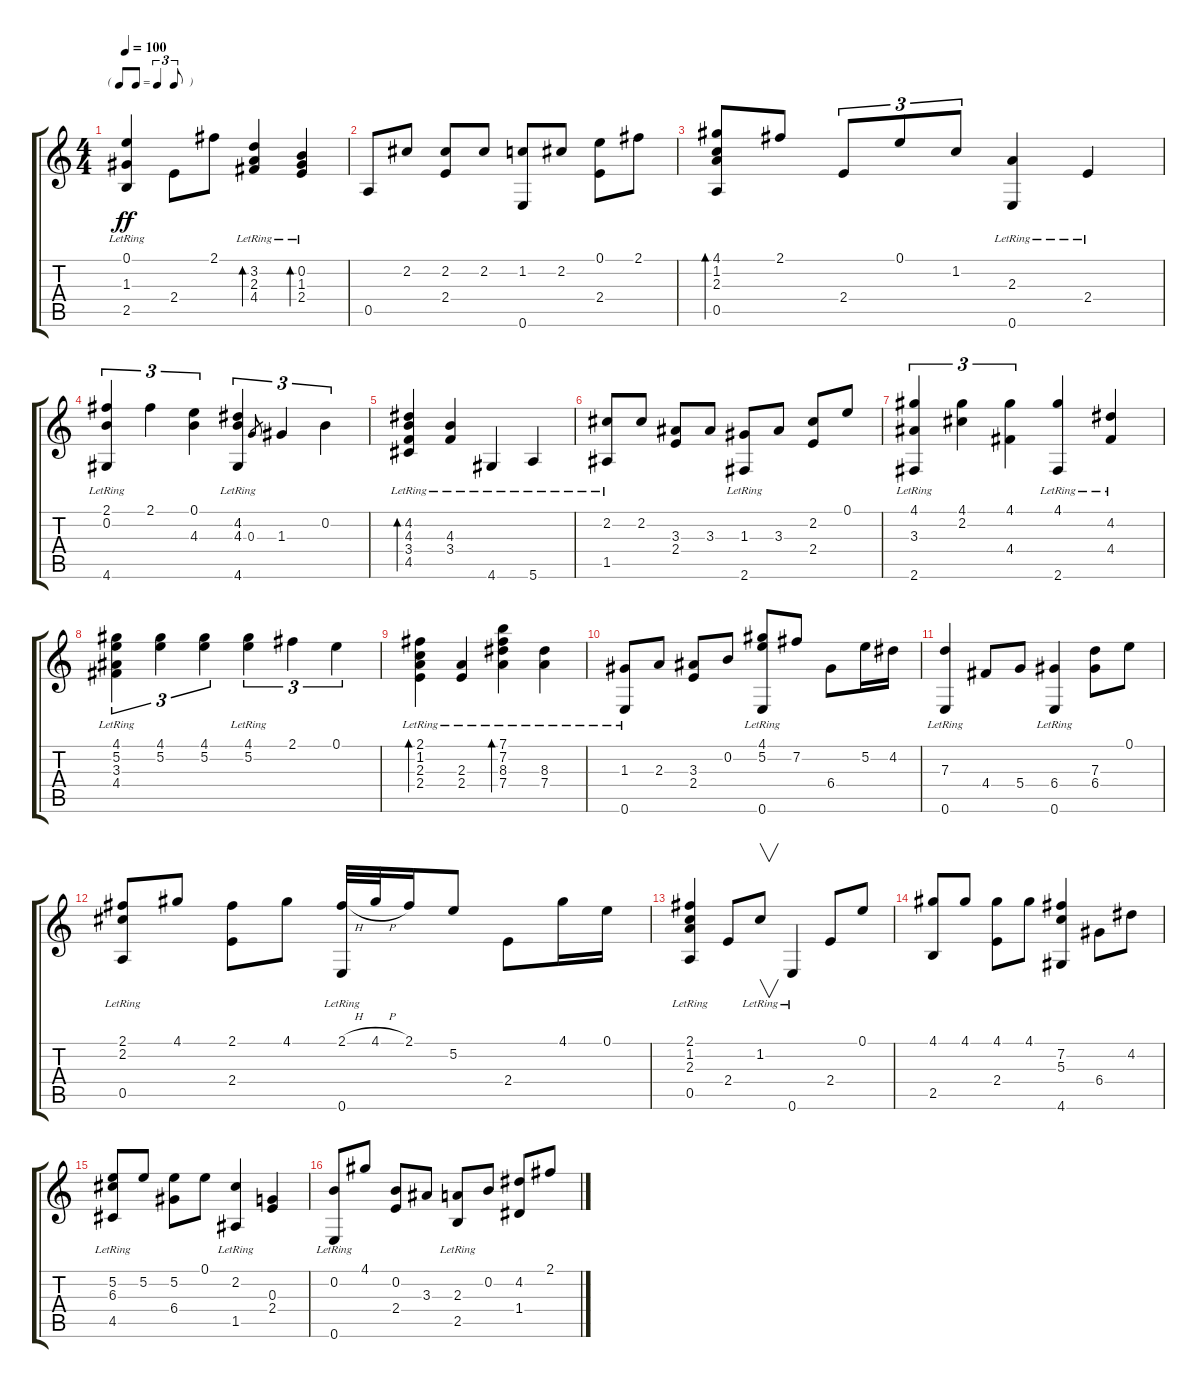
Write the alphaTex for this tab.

\track "" {instrument banjo}
\staff {score tabs}
\tuning (E4 B3 G3 D3 A2 E2) {hide}
\displaytranspose 12
\ts (4 4)
\tf triplet8th
\tempo 100
\clef g2
\ks c
(0.1 1.3 2.5{lr}).4{dy ff} 2.4.8 2.1.8 (3.2 2.3 4.4{lr}).4{bd 120} (0.2 1.3 2.4{lr}).4{bd 120} |
0.5.8 2.2.8 (2.2 2.4).8 2.2.8 (1.2 0.6).8 2.2.8 (0.1 2.4).8 2.1.8 |
(4.1 1.2 2.3 0.5).8{bd 120} 2.1.8 2.4.8{tu (3 2)} 0.1.8{tu (3 2)} 1.2.8{tu (3 2)} (2.3 0.6{lr}).4 2.4{lr}.4 |
(2.1 0.2 4.6{lr}).4{tu (3 2)} 2.1.4{tu (3 2)} (0.1 4.3).4{tu (3 2)} (4.2 4.3 4.6{lr}).4{tu (3 2)} 0.3.8{gr} 1.3.4{tu (3 2)} 0.2.4{tu (3 2)} |
(4.2 4.3 3.4 4.5{lr}).4{bd 120} (4.3 3.4{lr}).4 4.6{lr}.4 5.6{lr}.4 |
(2.2 1.5{lr}).8 2.2.8 (3.3 2.4).8 3.3.8 (1.3 2.6{lr}).8 3.3.8 (2.2 2.4).8 0.1.8 |
(4.1 3.3 2.6{lr}).4{tu (3 2)} (4.1 2.2).4{tu (3 2)} (4.1 4.4).4{tu (3 2)} (4.1 2.6{lr}).4 (4.2 4.4{lr}).4 |
(4.1 5.2 3.3 4.4{lr}).4{tu (3 2)} (4.1 5.2).4{tu (3 2)} (4.1 5.2).4{tu (3 2)} (4.1 5.2{lr}).4{tu (3 2)} 2.1.4{tu (3 2)} 0.1.4{tu (3 2)} |
(2.1 1.2 2.3 2.4{lr}).4{bd 120} (2.3 2.4{lr}).4 (7.1 7.2 8.3 7.4{lr}).4{bd 240} (8.3 7.4{lr}).4 |
(1.3 0.6{lr}).8 2.3.8 (3.3 2.4).8 0.2.8 (4.1 5.2 0.6{lr}).8 7.2.8 6.4.8 5.2.16 4.2.16 |
(7.3 0.6{lr}).4 4.4.8 5.4.8 (6.4 0.6{lr}).4 (7.3 6.4).8 0.1.8 |
(2.1 2.2 0.5{lr}).8 4.1.8 (2.1 2.4).8 4.1.8 (2.1{h} 0.6{lr}).32 4.1{h}.32 2.1.16 5.2.8 2.4.8 4.1.16 0.1.16 |
(2.1{lr} 1.2{lr} 2.3{lr} 0.5).4 2.4.8 1.2{lr}.8{v} 0.6{lr}.4 2.4.8 0.1.8 |
(4.1 2.5).8 4.1.8 (4.1 2.4).8 4.1.8 (7.2 5.3 4.6).4 6.4.8 4.2.8 |
(5.2 6.3 4.5{lr}).8 5.2.8 (5.2 6.4).8 0.1.8 (2.2 1.5{lr}).4 (0.3 2.4).4 |
(0.2 0.6{lr}).8 4.1.8 (0.2 2.4).8 3.3.8 (2.3 2.5{lr}).8 0.2.8 (4.2 1.4).8 2.1.8
